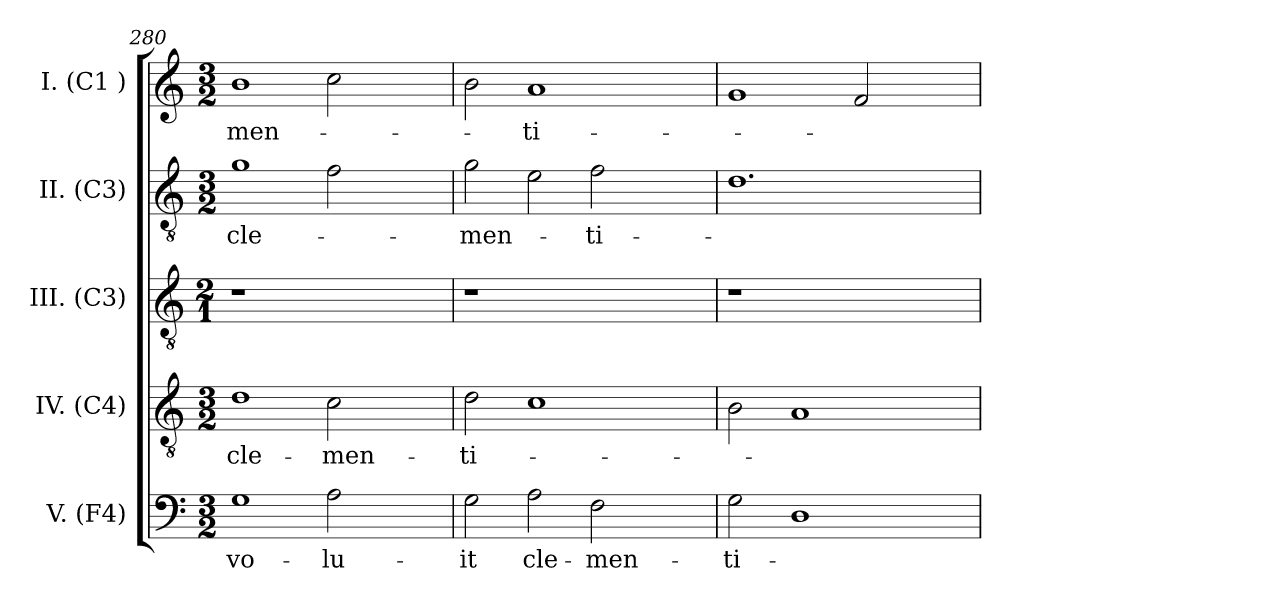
**kern	**text	**kern	**text	**kern	**kern	**text	**kern	**text
*part5	*part5	*part4	*part4	*part3	*part2	*part2	*part1	*part1
*staff5	*staff5	*staff4	*staff4	*staff3	*staff2	*staff2	*staff1	*staff1
*I"V. (F4)	*	*I"IV. (C4)	*	*I"III. (C3)	*I"II. (C3)	*	*I"I. (C1 )	*
*I'V.	*	*I'IV.	*	*I'III.	*I'II.	*	*I'I.	*
*clefF4	*	*clefGv2	*	*clefGv2	*clefGv2	*	*clefG2	*
*k[]	*	*k[]	*	*	*k[]	*	*k[]	*
*C:	*	*C:	*	*	*C:	*	*C:	*
*M3/2	*	*M3/2	*	*M2/1	*M3/2	*	*M3/2	*
=280	=280	=280	=280	=280	=280	=280	=280	=280
!	!LO:LY:b:cj	!	!LO:LY:b:cj	!LO:N:vis=1	!	!LO:LY:b:cj	!	!LO:LY:b
1G	vo-	1d	cle-	0r	1g	cle-	1b	-men-
!	!LO:LY:b:cj	!	!LO:LY:b:cj	!	!	!	!	!
2A\	-lu-	2c\	-men-	.	2f\	.	2cc\	.
2ryy	.	2ryy	.	.	2ryy	.	2ryy	.
=281	=281	=281	=281	=281	=281	=281	=281	=281
!	!LO:LY:b:cj	!	!LO:LY:b:cj	!LO:N:vis=1	!	!LO:LY:b	!	!
2G\	-it	2d\	-ti-	0r	2g\	-men-	2b\	.
!	!LO:LY:b:cj	!	!	!	!	!	!	!LO:LY:b:cj
2A\	cle-	1c	.	.	2e\	.	1a	-ti-
!	!LO:LY:b:cj	!	!	!	!	!LO:LY:b:cj	!	!
2F\	-men-	.	.	.	2f\	-ti-	.	.
2ryy	.	2ryy	.	.	2ryy	.	2ryy	.
=282	=282	=282	=282	=282	=282	=282	=282	=282
!	!LO:LY:b:cj	!	!	!LO:N:vis=1	!	!	!	!
2G\	-ti-	2B\	.	0r	1.d	.	1g	.
1D	.	1A	.	.	.	.	.	.
.	.	.	.	.	.	.	2f/	.
2ryy	.	2ryy	.	.	2ryy	.	2ryy	.
=	=	=	=	=	=	=	=	=
*-	*-	*-	*-	*-	*-	*-	*-	*-
